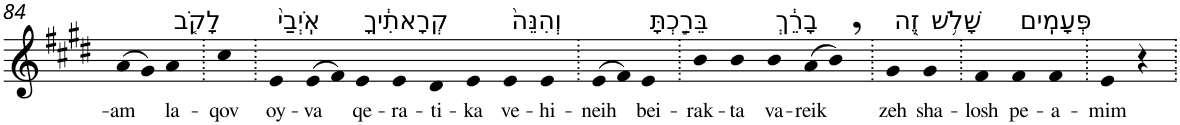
**kern	**text
*part1	*part1
*staff1	*staff1
*I"Piano	*
*I'Pno	*
!!LO:PB:g=z
*clefG2	*
*k[f#c#g#d#]	*
*E:	*
=84	=84
!	!LO:LY:b
(>8a	-am
8g#)	.
!LO:TX:a:t=לָקֹ֤ב	!
!	!LO:LY:b
4a	la-
=85.	=85.
!	!LO:LY:b
4cc#	-qov
=86.	=86.
!LO:TX:a:t=אֹֽיְבַי֙	!
!	!LO:LY:b
4e	oy-
!	!LO:LY:b
(>8e	-va
8f#)	.
!LO:TX:a:t=קְרָאתִ֔יךָ	!
!	!LO:LY:b
4e	qe-
!	!LO:LY:b
4e	-ra-
!	!LO:LY:b
4d#	-ti-
!	!LO:LY:b
4e	-ka
!LO:TX:a:t=וְהִנֵּה֙	!
!	!LO:LY:b
4e	ve-
!	!LO:LY:b
4e	-hi-
=87.	=87.
!	!LO:LY:b
(>8e	-neih
8f#)	.
!LO:TX:a:t=בֵּרַ֣כְתָּ	!
!	!LO:LY:b
4e	bei-
=88.	=88.
!	!LO:LY:b
4b	-rak-
!	!LO:LY:b
4b	-ta
!LO:TX:a:t=בָרֵ֔ךְ	!
!	!LO:LY:b
4b	va-
!	!LO:LY:b
(>8a	-reik
8b,)	.
=89.	=89.
!LO:TX:a:t=זֶ֖ה	!
!	!LO:LY:b
4g#	zeh
!LO:TX:a:t=שָׁלֹ֥שׁ	!
!	!LO:LY:b
4g#	sha-
=90.	=90.
!	!LO:LY:b
4f#	-losh
!LO:TX:a:t=פְּעָמִֽים	!
!	!LO:LY:b
4f#	pe-
!	!LO:LY:b
4f#	-a-
=91.	=91.
!	!LO:LY:b
4e	-mim
4r	.
=.	=.
*-	*-
